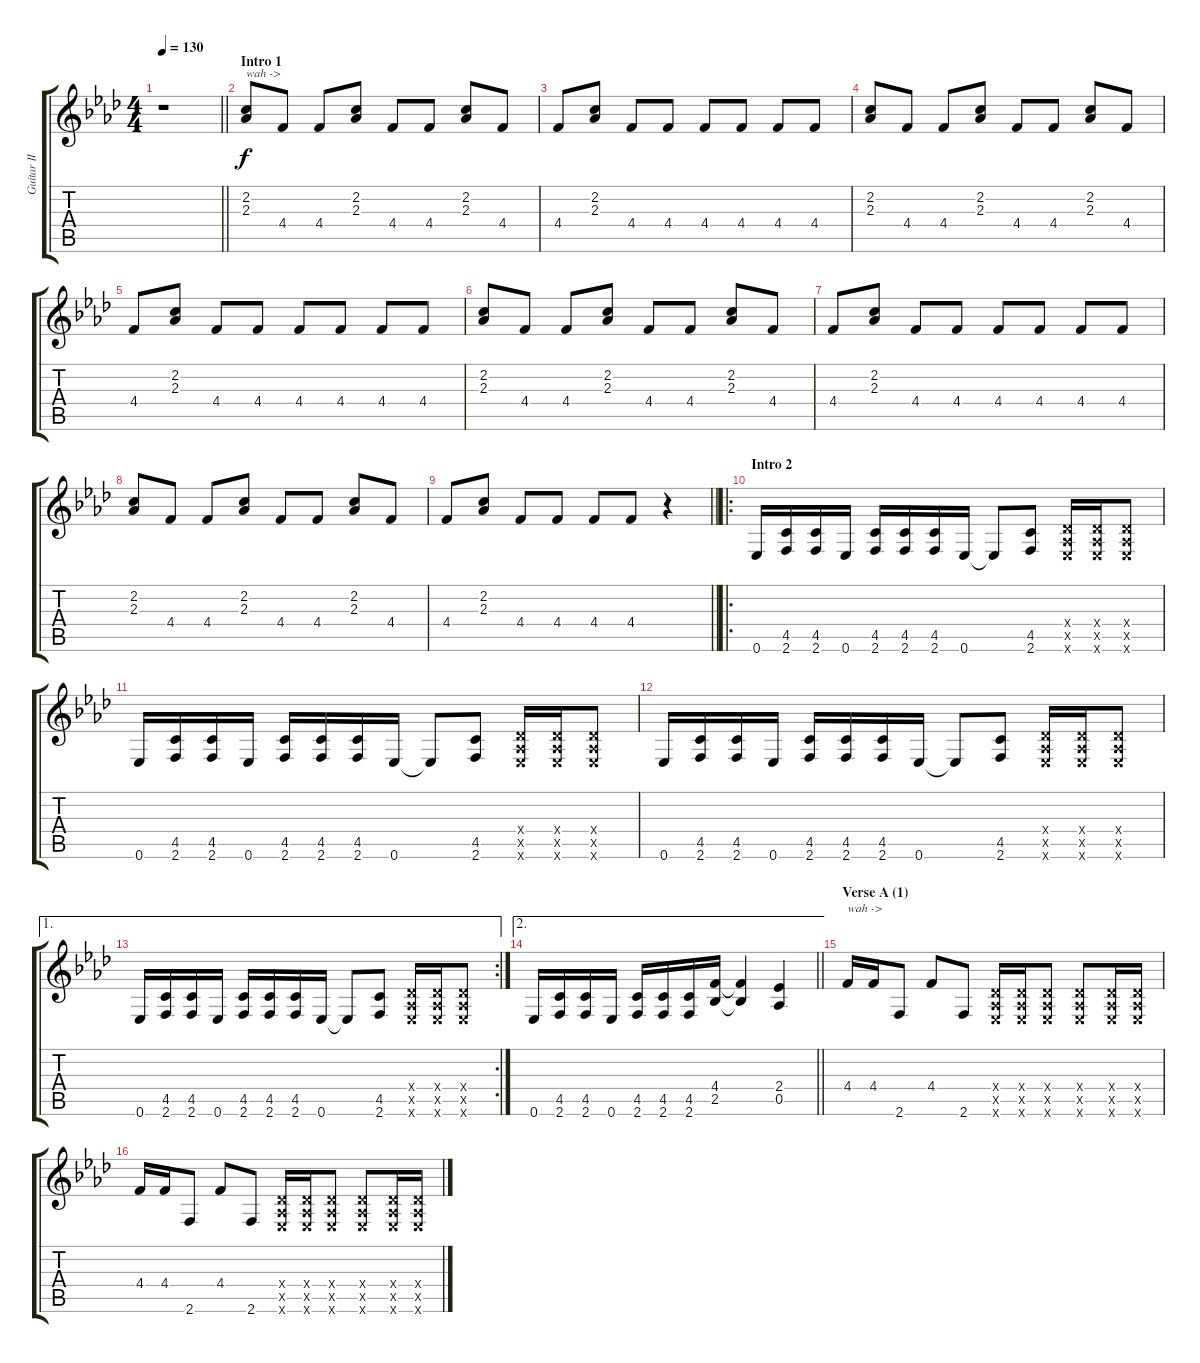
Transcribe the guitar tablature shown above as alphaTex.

\track ("Guitar II" "Guitar II") {instrument distortionguitar}
\staff {score tabs}
\tuning (Eb4 Bb3 Gb3 Db3 Ab2 Eb2) {hide}
\ts (4 4)
\tempo 130
\clef g2
\barLineRight lightlight
\ks fminor
r.1{dy f instrument distortionguitar} |
\section ("" "Intro 1")
(2.2 2.3).8{txt "wah ->"} 4.4.8 4.4.8 (2.2 2.3).8 4.4.8 4.4.8 (2.2 2.3).8 4.4.8 |
4.4.8 (2.2 2.3).8 4.4.8 4.4.8 4.4.8 4.4.8 4.4.8 4.4.8 |
(2.2 2.3).8 4.4.8 4.4.8 (2.2 2.3).8 4.4.8 4.4.8 (2.2 2.3).8 4.4.8 |
4.4.8 (2.2 2.3).8 4.4.8 4.4.8 4.4.8 4.4.8 4.4.8 4.4.8 |
(2.2 2.3).8 4.4.8 4.4.8 (2.2 2.3).8 4.4.8 4.4.8 (2.2 2.3).8 4.4.8 |
4.4.8 (2.2 2.3).8 4.4.8 4.4.8 4.4.8 4.4.8 4.4.8 4.4.8 |
(2.2 2.3).8 4.4.8 4.4.8 (2.2 2.3).8 4.4.8 4.4.8 (2.2 2.3).8 4.4.8 |
\barLineRight lightlight
4.4.8 (2.2 2.3).8 4.4.8 4.4.8 4.4.8 4.4.8 r.4 |
\ro
\section ("" "Intro 2")
0.6.16 (4.5 2.6).16 (4.5 2.6).16 0.6.16 (4.5 2.6).16 (4.5 2.6).16 (4.5 2.6).16 0.6.16 0.6{t}.8 (4.5 2.6).8 (0.4{x} 0.5{x} 0.6{x}).16 (0.4{x} 0.5{x} 0.6{x}).16 (0.4{x} 0.5{x} 0.6{x}).8 |
0.6.16 (4.5 2.6).16 (4.5 2.6).16 0.6.16 (4.5 2.6).16 (4.5 2.6).16 (4.5 2.6).16 0.6.16 0.6{t}.8 (4.5 2.6).8 (0.4{x} 0.5{x} 0.6{x}).16 (0.4{x} 0.5{x} 0.6{x}).16 (0.4{x} 0.5{x} 0.6{x}).8 |
0.6.16 (4.5 2.6).16 (4.5 2.6).16 0.6.16 (4.5 2.6).16 (4.5 2.6).16 (4.5 2.6).16 0.6.16 0.6{t}.8 (4.5 2.6).8 (0.4{x} 0.5{x} 0.6{x}).16 (0.4{x} 0.5{x} 0.6{x}).16 (0.4{x} 0.5{x} 0.6{x}).8 |
\ae 1
\rc 2
0.6.16 (4.5 2.6).16 (4.5 2.6).16 0.6.16 (4.5 2.6).16 (4.5 2.6).16 (4.5 2.6).16 0.6.16 0.6{t}.8 (4.5 2.6).8 (0.4{x} 0.5{x} 0.6{x}).16 (0.4{x} 0.5{x} 0.6{x}).16 (0.4{x} 0.5{x} 0.6{x}).8 |
\ae 2
\barLineRight lightlight
0.6.16 (4.5 2.6).16 (4.5 2.6).16 0.6.16 (4.5 2.6).16 (4.5 2.6).16 (4.5 2.6).16 (4.4 2.5).16 (4.4{t} 2.5{t}).4 (2.4 0.5).4 |
\section ("" "Verse A (1)")
4.4.16{txt "wah ->"} 4.4.16 2.6.8 4.4.8 2.6.8 (0.4{x} 0.5{x} 0.6{x}).16 (0.4{x} 0.5{x} 0.6{x}).16 (0.4{x} 0.5{x} 0.6{x}).8 (0.4{x} 0.5{x} 0.6{x}).8 (0.4{x} 0.5{x} 0.6{x}).16 (0.4{x} 0.5{x} 0.6{x}).16 |
4.4.16 4.4.16 2.6.8 4.4.8 2.6.8 (0.4{x} 0.5{x} 0.6{x}).16 (0.4{x} 0.5{x} 0.6{x}).16 (0.4{x} 0.5{x} 0.6{x}).8 (0.4{x} 0.5{x} 0.6{x}).8 (0.4{x} 0.5{x} 0.6{x}).16 (0.4{x} 0.5{x} 0.6{x}).16
